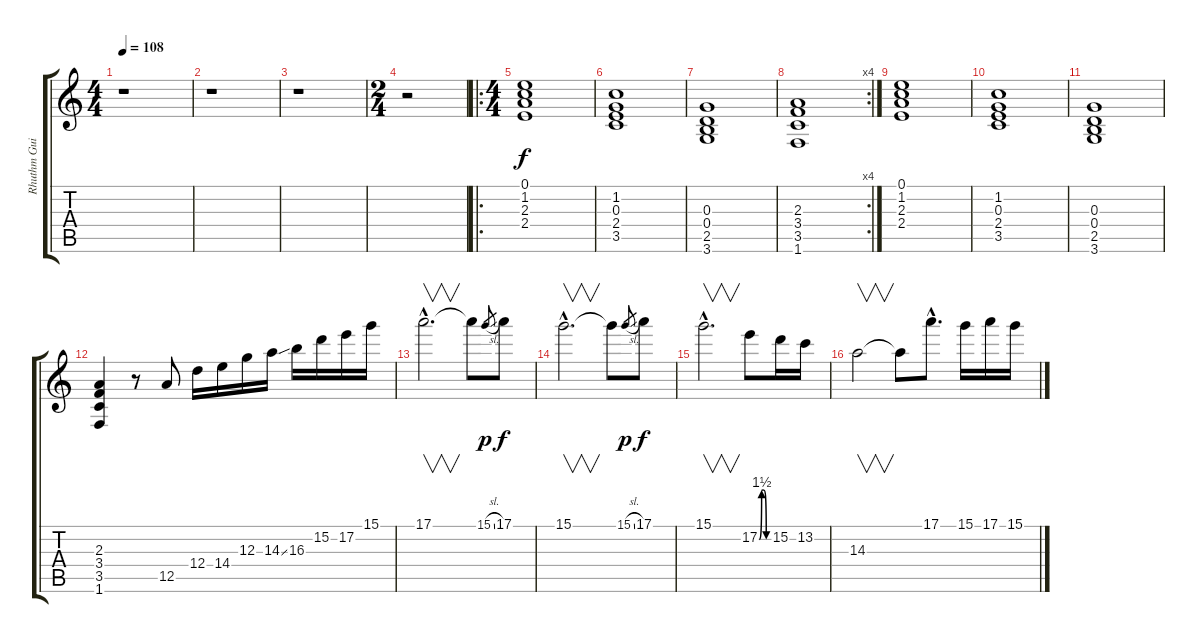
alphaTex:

\track ("Rhuthm Guitar" "Rhuthm Gui") {instrument acousticguitarsteel}
\staff {score tabs}
\tuning (E4 B3 G3 D3 A2 E2) {hide}
\ts (4 4)
\tempo 108
\clef g2
\ks c
r.1{dy f} |
r.1 |
r.1 |
\ts (2 4)
r.2 |
\ro
\ts (4 4)
(0.1 1.2 2.3 2.4).1 |
(1.2 0.3 2.4 3.5).1 |
(0.3 0.4 2.5 3.6).1 |
\rc 4
(2.3 3.4 3.5 1.6).1 |
(0.1 1.2 2.3 2.4).1 |
(1.2 0.3 2.4 3.5).1 |
(0.3 0.4 2.5 3.6).1 |
(2.3 3.4 3.5 1.6).4 r.8 12.5.8 12.4.16 14.4.16 12.3.16 14.3{ss}.16 16.3.16 15.2.16 17.2.16 15.1.16 |
17.1{hac}.2{v d} 17.1{t}.8 15.1{sl}.8{gr dy p} 17.1.8{dy f} |
15.1{hac}.2{v d} 15.1{t}.8 15.1{sl}.8{gr dy p} 17.1.8{dy f} |
15.1{hac}.2{v d} 17.2{be (custom 0 0 15 6 30 6 45 0 60 0)}.8 15.2.16 13.2.16 |
14.3.2{v} 14.3{t}.8 17.1{hac}.8{d} 15.1.16 17.1.16 15.1.16
